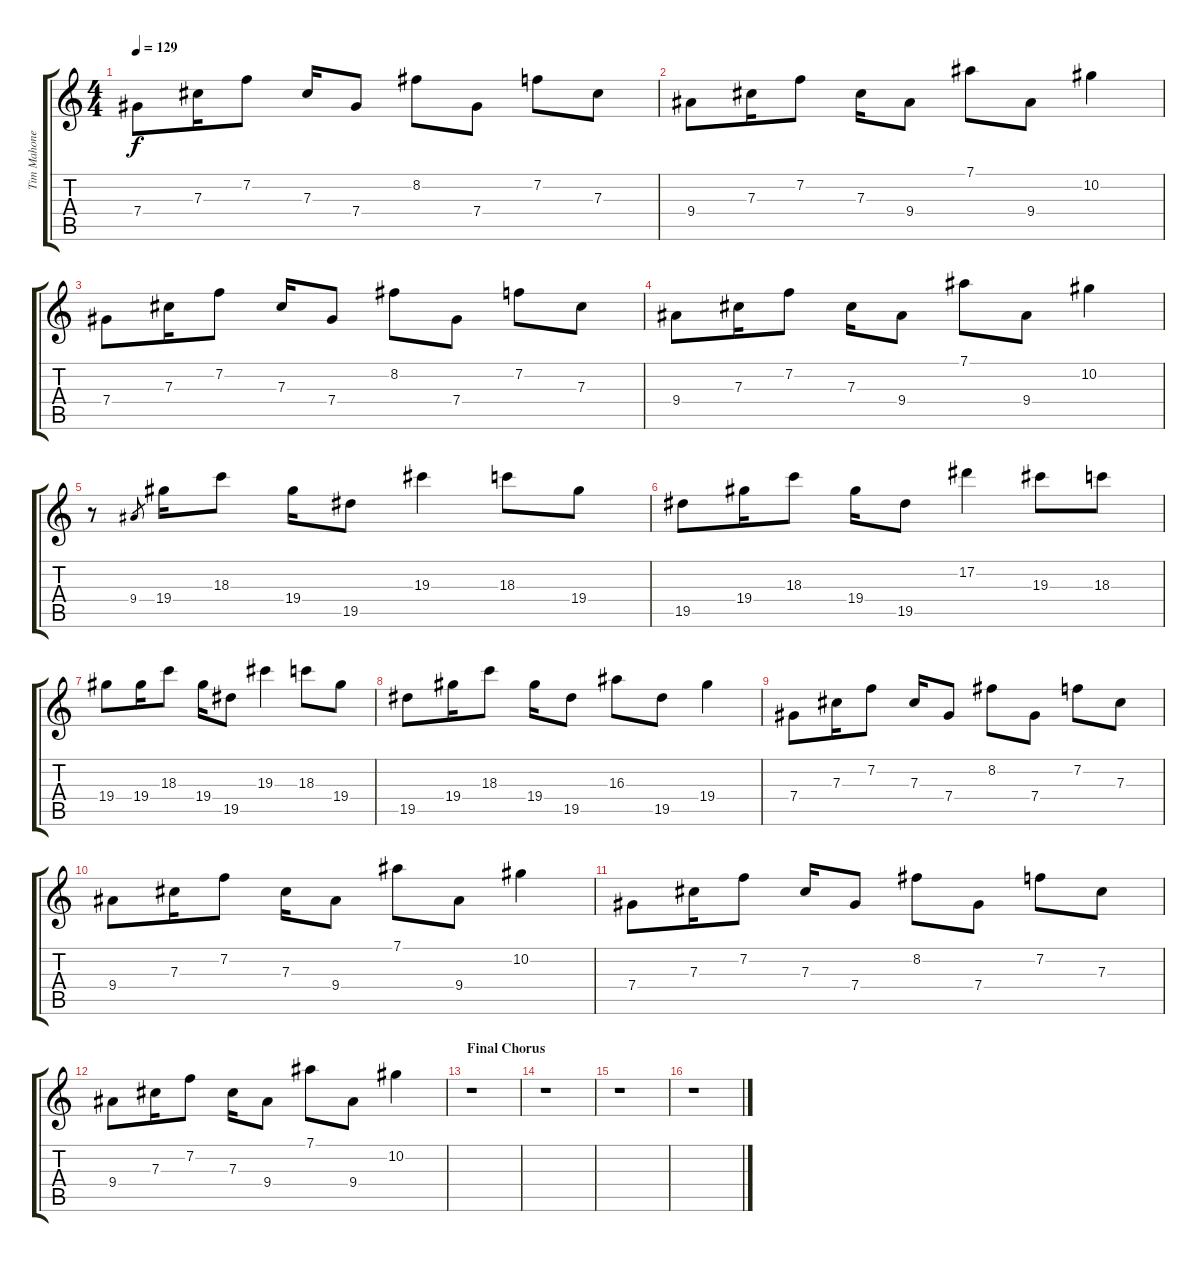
\track ("Tim Mahoney - Lead" "Tim Mahone") {instrument acousticguitarsteel}
\staff {score tabs}
\tuning (Eb4 Bb3 Gb3 Db3 Ab2 Eb2) {hide}
\ts (4 4)
\tempo 129
\clef g2
\ks c
7.4.8{dy f} 7.3.16 7.2.8 7.3.16 7.4.8 8.2.8 7.4.8 7.2.8 7.3.8 |
9.4.8 7.3.16 7.2.8 7.3.16 9.4.8 7.1.8 9.4.8 10.2.4 |
7.4.8 7.3.16 7.2.8 7.3.16 7.4.8 8.2.8 7.4.8 7.2.8 7.3.8 |
9.4.8 7.3.16 7.2.8 7.3.16 9.4.8 7.1.8 9.4.8 10.2.4 |
r.8 9.4.8{gr} 19.4.16 18.3.8 19.4.16 19.5.8 19.3.4 18.3.8 19.4.8 |
19.5.8 19.4.16 18.3.8 19.4.16 19.5.8 17.2.4 19.3.8 18.3.8 |
19.4.8 19.4.16 18.3.8 19.4.16 19.5.8 19.3.4 18.3.8 19.4.8 |
19.5.8 19.4.16 18.3.8 19.4.16 19.5.8 16.3.8 19.5.8 19.4.4 |
7.4.8 7.3.16 7.2.8 7.3.16 7.4.8 8.2.8 7.4.8 7.2.8 7.3.8 |
9.4.8 7.3.16 7.2.8 7.3.16 9.4.8 7.1.8 9.4.8 10.2.4 |
7.4.8 7.3.16 7.2.8 7.3.16 7.4.8 8.2.8 7.4.8 7.2.8 7.3.8 |
9.4.8 7.3.16 7.2.8 7.3.16 9.4.8 7.1.8 9.4.8 10.2.4 |
\section ("" "Final Chorus")
r.1 |
r.1 |
r.1 |
r.1
